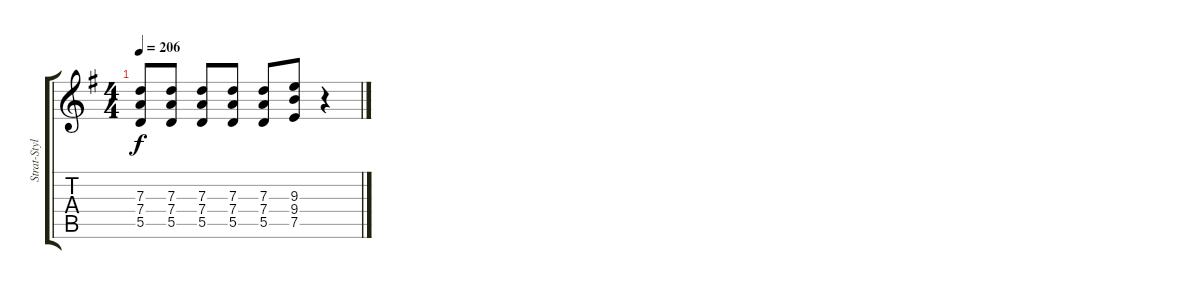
\track ("Strat-Style" "Strat-Styl") {instrument distortionguitar}
\staff {score tabs}
\tuning (E4 B3 G3 D3 A2 E2) {hide}
\ts (4 4)
\tempo 206
\clef g2
\ks g
(7.3 7.4 5.5).8{dy f} (7.3 7.4 5.5).8 (7.3 7.4 5.5).8 (7.3 7.4 5.5).8 (7.3 7.4 5.5).8 (9.3 9.4 7.5).8 r.4
